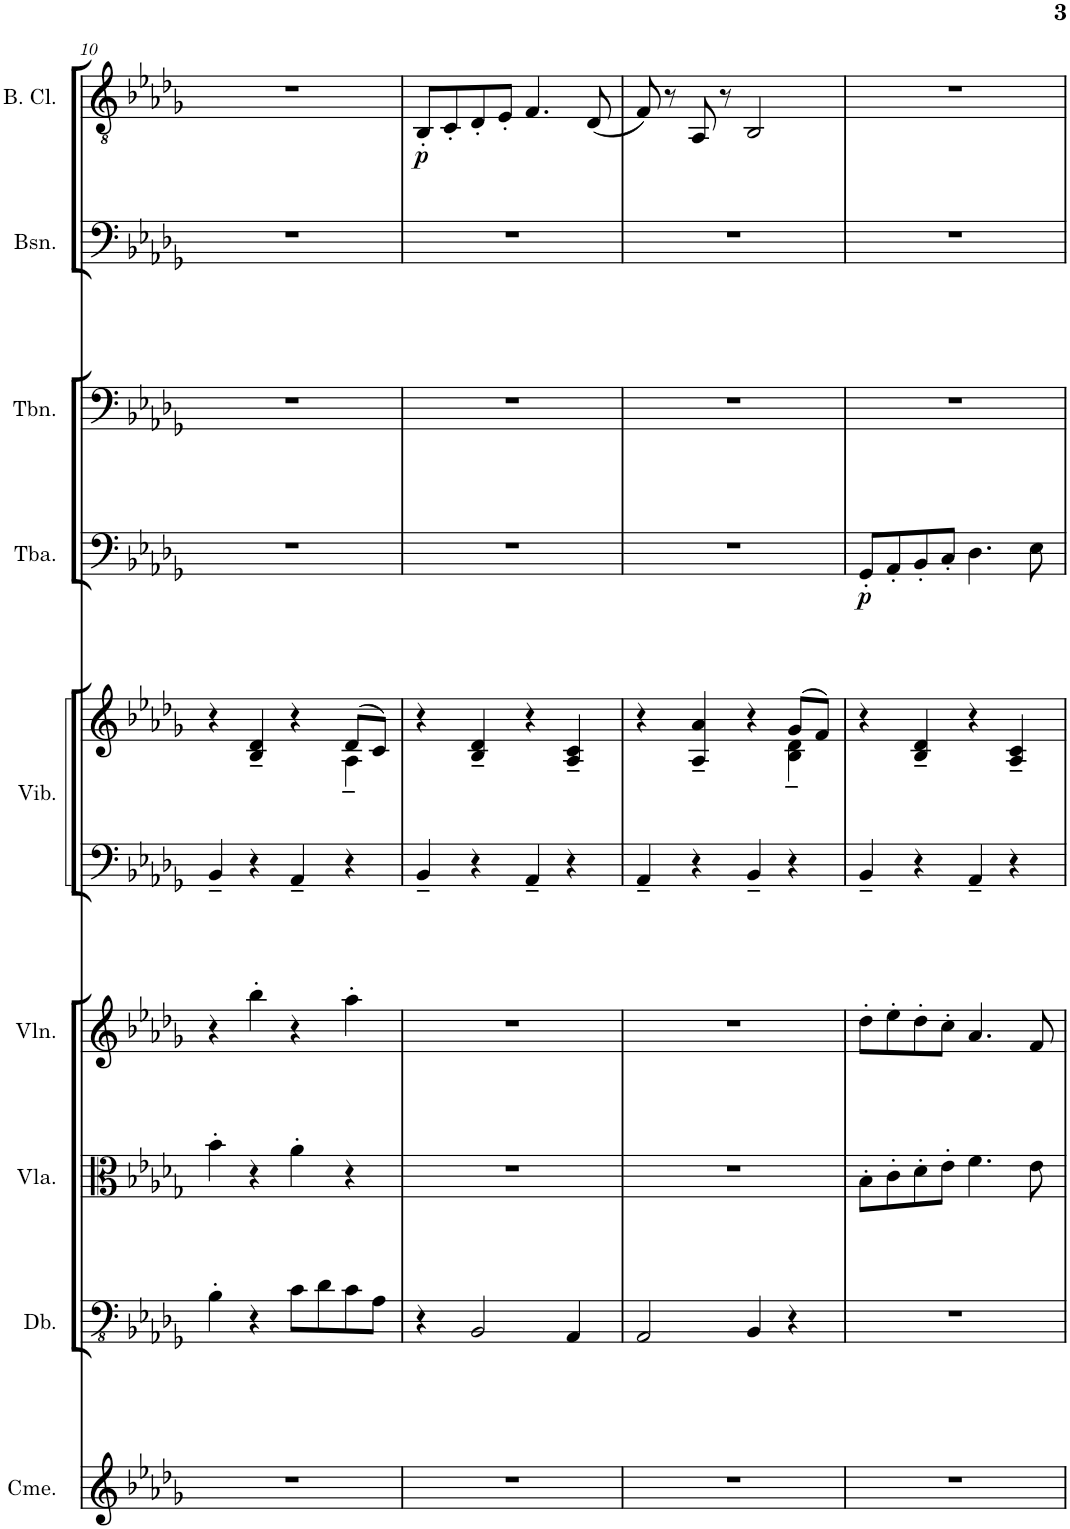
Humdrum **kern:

**kern	**kern	**kern	**kern	**kern	**kern	**kern	**dynam	**kern	**kern	**kern	**dynam
*part9	*part8	*part7	*part6	*part5	*part5	*part4	*part4	*part3	*part2	*part1	*part1
*staff10	*staff9	*staff8	*staff7	*staff6	*staff5	*staff4	*staff4	*staff3	*staff2	*staff1	*staff1
*I"Chimes	*I"Double Bass	*I"Viola	*I"Violin	*I"Vibraphone	*	*I"Tuba	*	*I"Trombone	*I"Bassoon	*I"Bass Clarinet	*
*I'Cme.	*I'Db.	*I'Vla.	*I'Vln.	*I'Vib.	*	*I'Tba.	*	*I'Tbn.	*I'Bsn.	*I'B. Cl.	*
!!LO:PB:g=z
*clefG2	*clefFv4	*clefC3	*clefG2	*clefF4	*clefG2	*clefF4	*	*clefF4	*clefF4	*clefGv2	*
*	*ITrd7c12	*	*	*	*	*	*	*	*	*ITrd8c14	*
*k[b-e-a-d-g-]	*k[b-e-a-d-g-]	*k[b-e-a-d-g-]	*k[b-e-a-d-g-]	*k[b-e-a-d-g-]	*k[b-e-a-d-g-]	*k[b-e-a-d-g-]	*	*k[b-e-a-d-g-]	*k[b-e-a-d-g-]	*k[b-e-a-d-g-]	*
*M2/2	*M2/2	*M2/2	*M2/2	*M2/2	*M2/2	*M2/2	*	*M2/2	*M2/2	*M2/2	*
*met(c|)	*met(c|)	*met(c|)	*met(c|)	*met(c|)	*met(c|)	*met(c|)	*	*met(c|)	*met(c|)	*met(c|)	*
=10	=10	=10	=10	=10	=10	=10	=10	=10	=10	=10	=10
*	*	*	*	*	*^	*	*	*	*	*	*
1r	4BB-'\	4b-'\	4r	4BB-~/	4r	2.ryy	1r	.	1r	1r	1r	.
.	4r	4r	4bb-'\	4r	4B-/~ 4d-/~	.	.	.	.	.	.	.
.	8C\L	4a-'\	4r	4AA-~/	4r	.	.	.	.	.	.	.
.	8D-\	.	.	.	.	.	.	.	.	.	.	.
.	8C\	4r	4aa-'\	4r	(8d-/L	4A-~\	.	.	.	.	.	.
.	8AA-\J	.	.	.	8c/J)	.	.	.	.	.	.	.
*	*	*	*	*	*v	*v	*	*	*	*	*	*
=11	=11	=11	=11	=11	=11	=11	=11	=11	=11	=11	=11
!	!	!	!	!	!	!	!	!	!	!	!LO:DY:b
1r	4r	1r	1r	4BB-~/	4r	1r	.	1r	1r	8BB-'/L	p
.	.	.	.	.	.	.	.	.	.	8C'/	.
.	2BBB-/	.	.	4r	4B-/~ 4d-/~	.	.	.	.	8D-'/	.
.	.	.	.	.	.	.	.	.	.	8E-'/J	.
.	.	.	.	4AA-~/	4r	.	.	.	.	4.F/	.
.	4AAA-/	.	.	4r	4A-/~ 4c/~	.	.	.	.	.	.
.	.	.	.	.	.	.	.	.	.	(8D-/	.
=12	=12	=12	=12	=12	=12	=12	=12	=12	=12	=12	=12
*	*	*	*	*	*^	*	*	*	*	*	*
1r	2AAA-/	1r	1r	4AA-~/	4r	2.ryy	1r	.	1r	1r	8F/)	.
.	.	.	.	.	.	.	.	.	.	.	8r	.
.	.	.	.	4r	4A-/~ 4a-/~	.	.	.	.	.	8AA-/	.
.	.	.	.	.	.	.	.	.	.	.	8r	.
.	4BBB-/	.	.	4BB-~/	4r	.	.	.	.	.	2BB-/	.
.	4r	.	.	4r	(8g-/L	4B-\~ 4d-\~	.	.	.	.	.	.
.	.	.	.	.	8f/J)	.	.	.	.	.	.	.
*	*	*	*	*	*v	*v	*	*	*	*	*	*
=13	=13	=13	=13	=13	=13	=13	=13	=13	=13	=13	=13
!	!	!	!	!	!	!	!LO:DY:b	!	!	!	!
1r	1r	8B-'\L	8dd-'\L	4BB-~/	4r	8GG-'/L	p	1r	1r	1r	.
.	.	8c'\	8ee-'\	.	.	8AA-'/	.	.	.	.	.
.	.	8d-'\	8dd-'\	4r	4B-/~ 4d-/~	8BB-'/	.	.	.	.	.
.	.	8e-'\J	8cc'\J	.	.	8C'/J	.	.	.	.	.
.	.	4.f\	4.a-/	4AA-~/	4r	4.D-\	.	.	.	.	.
.	.	.	.	4r	4A-/~ 4c/~	.	.	.	.	.	.
.	.	8e-\	8f/	.	.	8E-\	.	.	.	.	.
=	=	=	=	=	=	=	=	=	=	=	=
*-	*-	*-	*-	*-	*-	*-	*-	*-	*-	*-	*-
